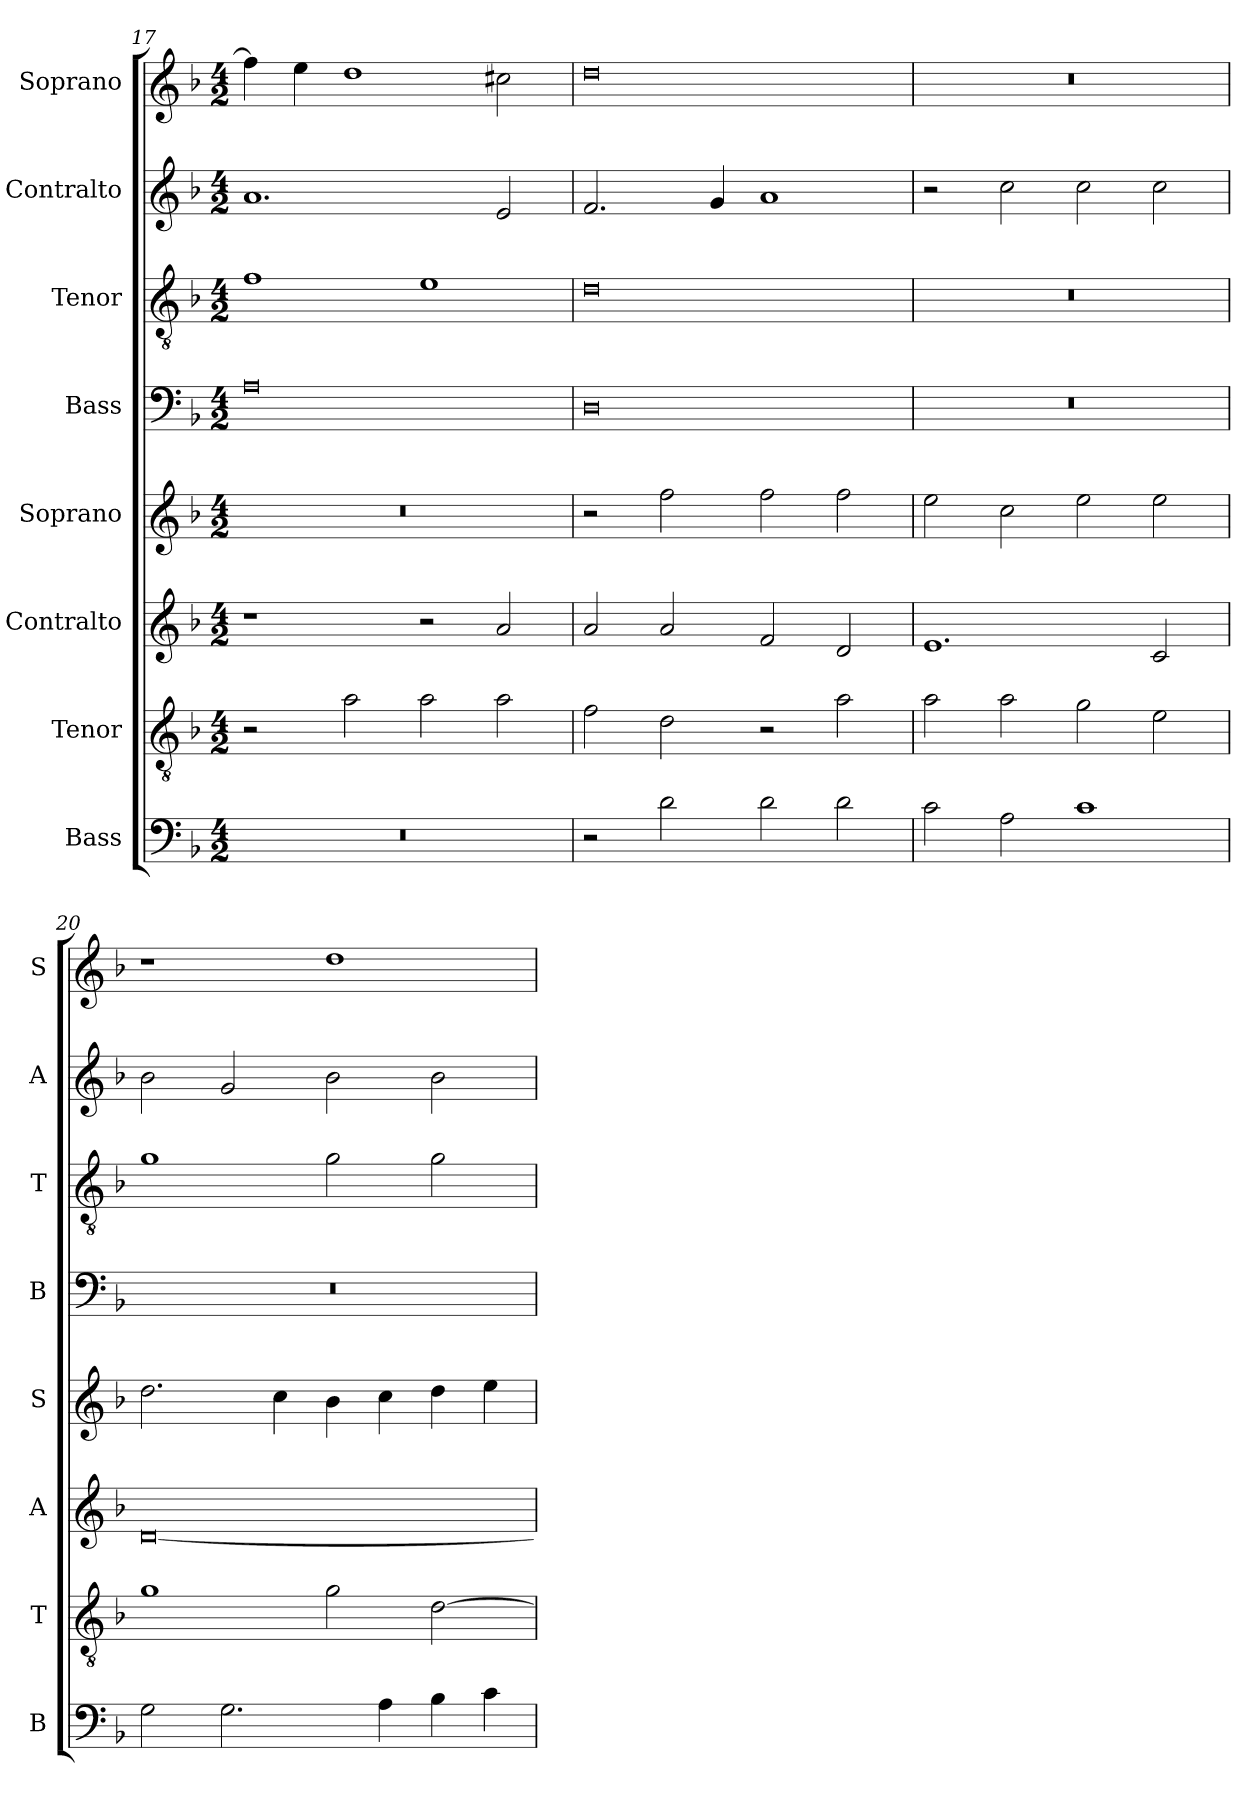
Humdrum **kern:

**kern	**kern	**kern	**kern	**kern	**kern	**kern	**kern
*part8	*part7	*part6	*part5	*part4	*part3	*part2	*part1
*staff8	*staff7	*staff6	*staff5	*staff4	*staff3	*staff2	*staff1
*I"Bass	*I"Tenor	*I"Contralto	*I"Soprano	*I"Bass	*I"Tenor	*I"Contralto	*I"Soprano
*I'B	*I'T	*I'A	*I'S	*I'B	*I'T	*I'A	*I'S
*clefF4	*clefGv2	*clefG2	*clefG2	*clefF4	*clefGv2	*clefG2	*clefG2
*k[b-]	*k[b-]	*k[b-]	*k[b-]	*k[b-]	*k[b-]	*k[b-]	*k[b-]
*G:dor	*G:dor	*G:dor	*G:dor	*G:dor	*G:dor	*G:dor	*G:dor
*M4/2	*M4/2	*M4/2	*M4/2	*M4/2	*M4/2	*M4/2	*M4/2
=17	=17	=17	=17	=17	=17	=17	=17
0r	2r	1r	0r	0A	1f	1.a	4ff]
.	.	.	.	.	.	.	4ee
.	2a	.	.	.	.	.	1dd
.	2a	2r	.	.	1e	.	.
.	2a	2a	.	.	.	2e	2cc#X
=18	=18	=18	=18	=18	=18	=18	=18
2r	2f	2a	2r	0D	0d	2.f	0dd
2d	2d	2a	2ff	.	.	.	.
.	.	.	.	.	.	4g	.
2d	2r	2f	2ff	.	.	1a	.
2d	2a	2d	2ff	.	.	.	.
=19	=19	=19	=19	=19	=19	=19	=19
2c	2a	1.e	2ee	0r	0r	2r	0r
2A	2a	.	2cc	.	.	2cc	.
1c	2g	.	2ee	.	.	2cc	.
.	2e	2c	2ee	.	.	2cc	.
=20	=20	=20	=20	=20	=20	=20	=20
2G	1g	[0d	2.dd	0r	1g	2b-	1r
2.G	.	.	.	.	.	2g	.
.	.	.	4cc	.	.	.	.
.	2g	.	4b-	.	2g	2b-	1dd
4A	.	.	4cc	.	.	.	.
4B-	[2d	.	4dd	.	2g	2b-	.
4c	.	.	4ee	.	.	.	.
=	=	=	=	=	=	=	=
*-	*-	*-	*-	*-	*-	*-	*-
